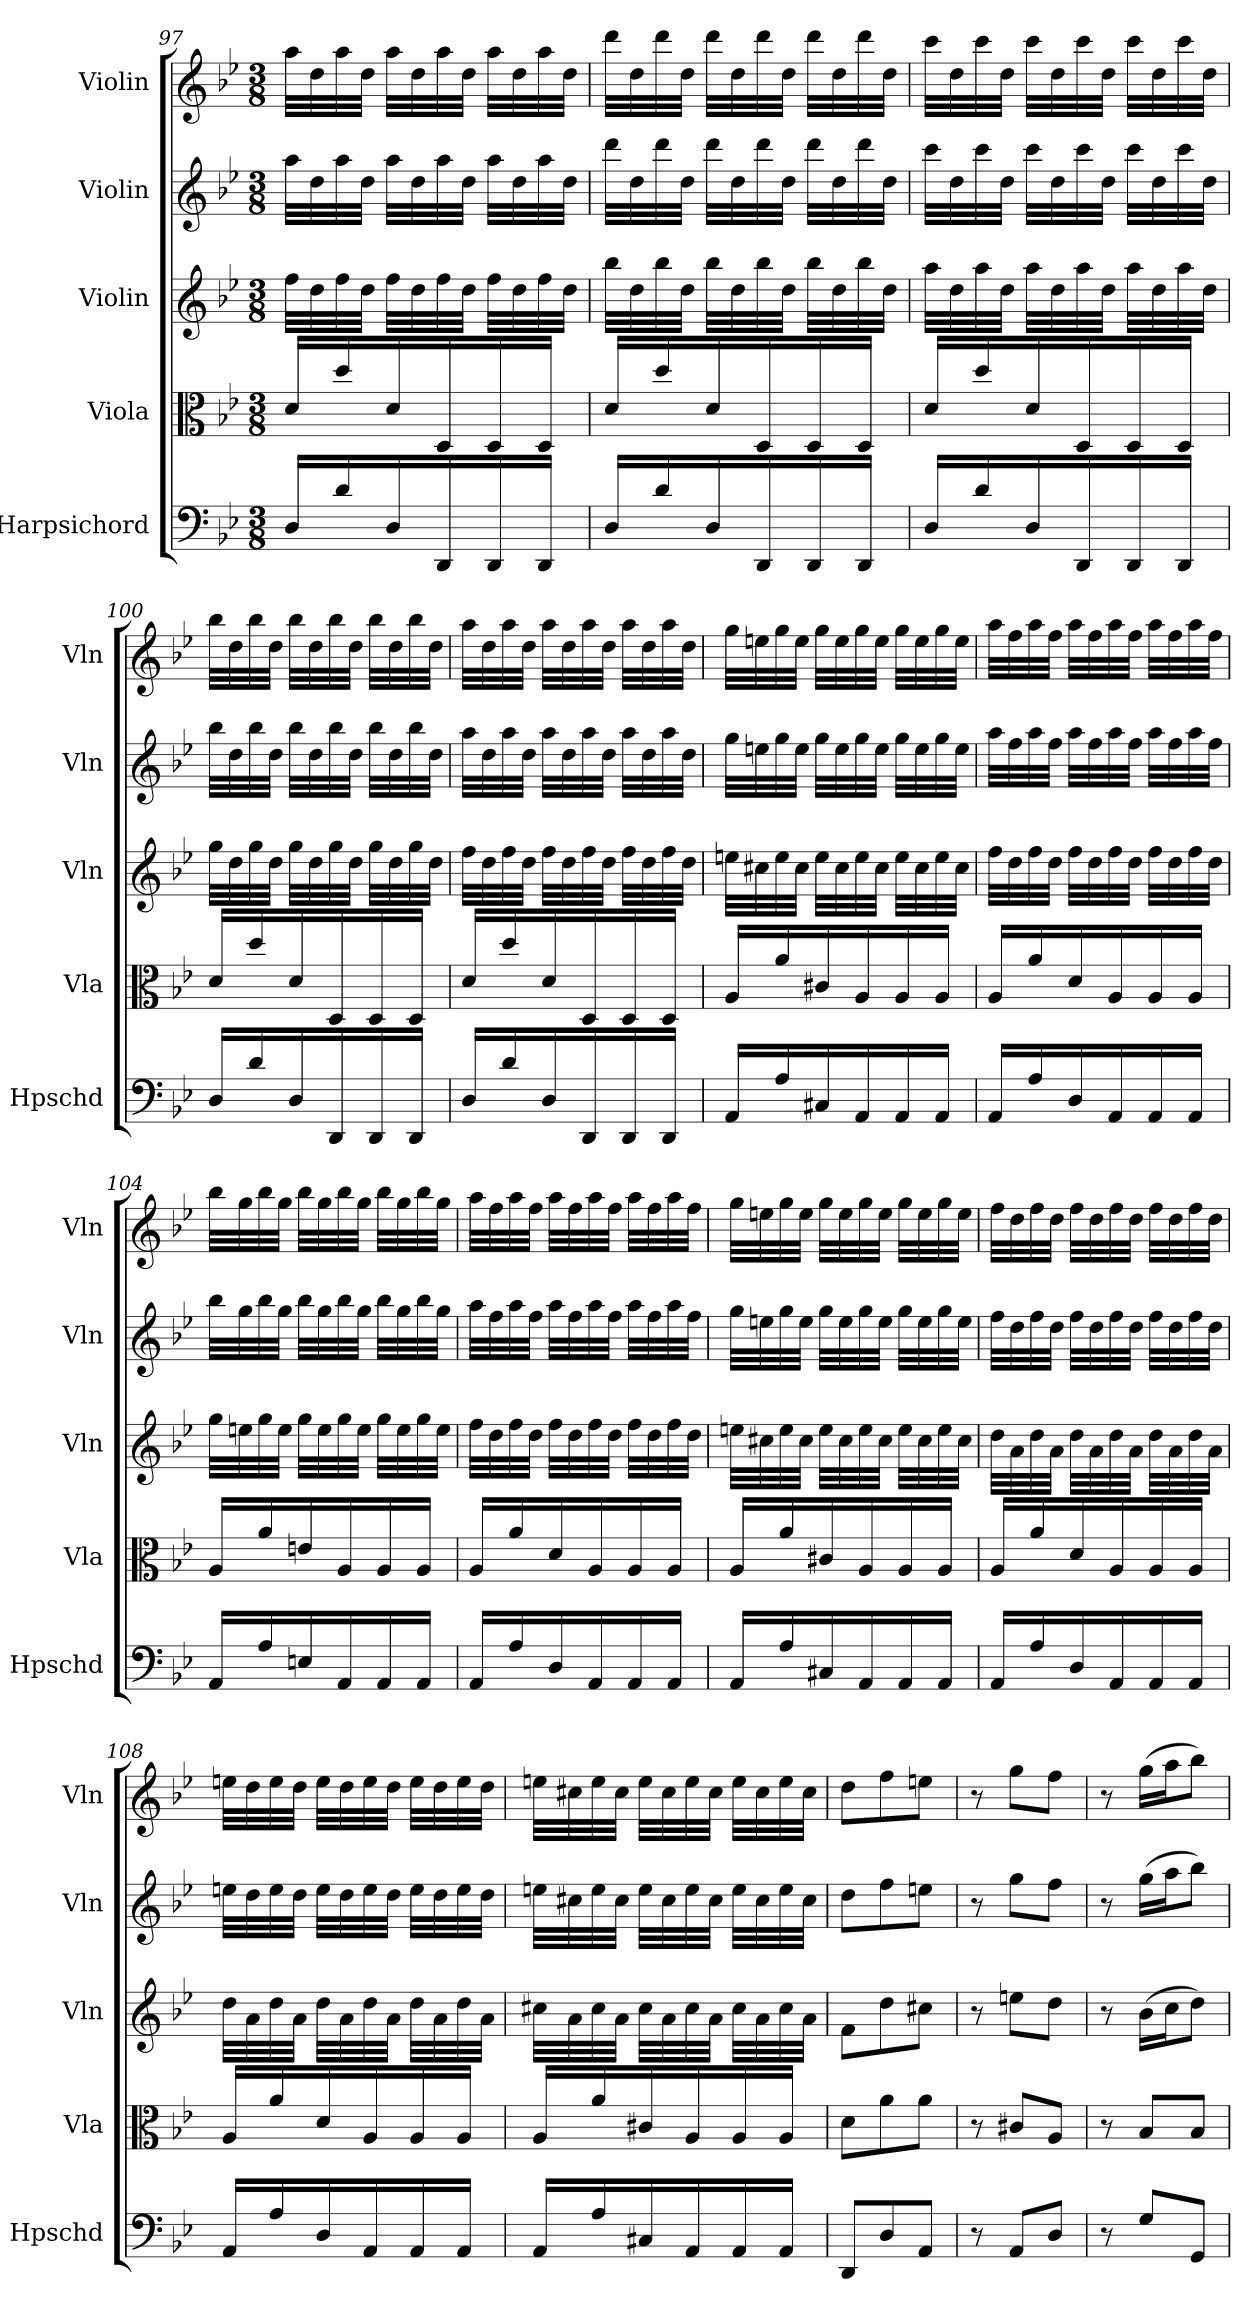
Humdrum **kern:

**kern	**kern	**kern	**kern	**kern
*part5	*part4	*part3	*part2	*part1
*staff5	*staff4	*staff3	*staff2	*staff1
*I"Harpsichord	*I"Viola	*I"Violin	*I"Violin	*I"Violin
*I'Hpschd	*I'Vla	*I'Vln	*I'Vln	*I'Vln
*clefF4	*clefC3	*clefG2	*clefG2	*clefG2
*k[b-e-]	*k[b-e-]	*k[b-e-]	*k[b-e-]	*k[b-e-]
*g:	*g:	*g:	*g:	*g:
*M3/8	*M3/8	*M3/8	*M3/8	*M3/8
=97	=97	=97	=97	=97
16D/LL	16d/LL	32ff\LLL	32aa\LLL	32aa\LLL
.	.	32dd\	32dd\	32dd\
16d/	16dd/	32ff\	32aa\	32aa\
.	.	32dd\JJJ	32dd\JJJ	32dd\JJJ
16D/	16d/	32ff\LLL	32aa\LLL	32aa\LLL
.	.	32dd\	32dd\	32dd\
16DD/	16D/	32ff\	32aa\	32aa\
.	.	32dd\JJJ	32dd\JJJ	32dd\JJJ
16DD/	16D/	32ff\LLL	32aa\LLL	32aa\LLL
.	.	32dd\	32dd\	32dd\
16DD/JJ	16D/JJ	32ff\	32aa\	32aa\
.	.	32dd\JJJ	32dd\JJJ	32dd\JJJ
=98	=98	=98	=98	=98
16D/LL	16d/LL	32bb-\LLL	32ddd\LLL	32ddd\LLL
.	.	32dd\	32dd\	32dd\
16d/	16dd/	32bb-\	32ddd\	32ddd\
.	.	32dd\JJJ	32dd\JJJ	32dd\JJJ
16D/	16d/	32bb-\LLL	32ddd\LLL	32ddd\LLL
.	.	32dd\	32dd\	32dd\
16DD/	16D/	32bb-\	32ddd\	32ddd\
.	.	32dd\JJJ	32dd\JJJ	32dd\JJJ
16DD/	16D/	32bb-\LLL	32ddd\LLL	32ddd\LLL
.	.	32dd\	32dd\	32dd\
16DD/JJ	16D/JJ	32bb-\	32ddd\	32ddd\
.	.	32dd\JJJ	32dd\JJJ	32dd\JJJ
=99	=99	=99	=99	=99
16D/LL	16d/LL	32aa\LLL	32ccc\LLL	32ccc\LLL
.	.	32dd\	32dd\	32dd\
16d/	16dd/	32aa\	32ccc\	32ccc\
.	.	32dd\JJJ	32dd\JJJ	32dd\JJJ
16D/	16d/	32aa\LLL	32ccc\LLL	32ccc\LLL
.	.	32dd\	32dd\	32dd\
16DD/	16D/	32aa\	32ccc\	32ccc\
.	.	32dd\JJJ	32dd\JJJ	32dd\JJJ
16DD/	16D/	32aa\LLL	32ccc\LLL	32ccc\LLL
.	.	32dd\	32dd\	32dd\
16DD/JJ	16D/JJ	32aa\	32ccc\	32ccc\
.	.	32dd\JJJ	32dd\JJJ	32dd\JJJ
=100	=100	=100	=100	=100
16D/LL	16d/LL	32gg\LLL	32bb-\LLL	32bb-\LLL
.	.	32dd\	32dd\	32dd\
16d/	16dd/	32gg\	32bb-\	32bb-\
.	.	32dd\JJJ	32dd\JJJ	32dd\JJJ
16D/	16d/	32gg\LLL	32bb-\LLL	32bb-\LLL
.	.	32dd\	32dd\	32dd\
16DD/	16D/	32gg\	32bb-\	32bb-\
.	.	32dd\JJJ	32dd\JJJ	32dd\JJJ
16DD/	16D/	32gg\LLL	32bb-\LLL	32bb-\LLL
.	.	32dd\	32dd\	32dd\
16DD/JJ	16D/JJ	32gg\	32bb-\	32bb-\
.	.	32dd\JJJ	32dd\JJJ	32dd\JJJ
=101	=101	=101	=101	=101
16D/LL	16d/LL	32ff\LLL	32aa\LLL	32aa\LLL
.	.	32dd\	32dd\	32dd\
16d/	16dd/	32ff\	32aa\	32aa\
.	.	32dd\JJJ	32dd\JJJ	32dd\JJJ
16D/	16d/	32ff\LLL	32aa\LLL	32aa\LLL
.	.	32dd\	32dd\	32dd\
16DD/	16D/	32ff\	32aa\	32aa\
.	.	32dd\JJJ	32dd\JJJ	32dd\JJJ
16DD/	16D/	32ff\LLL	32aa\LLL	32aa\LLL
.	.	32dd\	32dd\	32dd\
16DD/JJ	16D/JJ	32ff\	32aa\	32aa\
.	.	32dd\JJJ	32dd\JJJ	32dd\JJJ
=102	=102	=102	=102	=102
16AA/LL	16A/LL	32een\LLL	32gg\LLL	32gg\LLL
.	.	32cc#X\	32een\	32een\
16A/	16a/	32ee\	32gg\	32gg\
.	.	32cc#\JJJ	32ee\JJJ	32ee\JJJ
16C#X/	16c#X/	32ee\LLL	32gg\LLL	32gg\LLL
.	.	32cc#\	32ee\	32ee\
16AA/	16A/	32ee\	32gg\	32gg\
.	.	32cc#\JJJ	32ee\JJJ	32ee\JJJ
16AA/	16A/	32ee\LLL	32gg\LLL	32gg\LLL
.	.	32cc#\	32ee\	32ee\
16AA/JJ	16A/JJ	32ee\	32gg\	32gg\
.	.	32cc#\JJJ	32ee\JJJ	32ee\JJJ
=103	=103	=103	=103	=103
16AA/LL	16A/LL	32ff\LLL	32aa\LLL	32aa\LLL
.	.	32dd\	32ff\	32ff\
16A/	16a/	32ff\	32aa\	32aa\
.	.	32dd\JJJ	32ff\JJJ	32ff\JJJ
16D/	16d/	32ff\LLL	32aa\LLL	32aa\LLL
.	.	32dd\	32ff\	32ff\
16AA/	16A/	32ff\	32aa\	32aa\
.	.	32dd\JJJ	32ff\JJJ	32ff\JJJ
16AA/	16A/	32ff\LLL	32aa\LLL	32aa\LLL
.	.	32dd\	32ff\	32ff\
16AA/JJ	16A/JJ	32ff\	32aa\	32aa\
.	.	32dd\JJJ	32ff\JJJ	32ff\JJJ
=104	=104	=104	=104	=104
16AA/LL	16A/LL	32gg\LLL	32bb-\LLL	32bb-\LLL
.	.	32een\	32gg\	32gg\
16A/	16a/	32gg\	32bb-\	32bb-\
.	.	32ee\JJJ	32gg\JJJ	32gg\JJJ
16En/	16en/	32gg\LLL	32bb-\LLL	32bb-\LLL
.	.	32ee\	32gg\	32gg\
16AA/	16A/	32gg\	32bb-\	32bb-\
.	.	32ee\JJJ	32gg\JJJ	32gg\JJJ
16AA/	16A/	32gg\LLL	32bb-\LLL	32bb-\LLL
.	.	32ee\	32gg\	32gg\
16AA/JJ	16A/JJ	32gg\	32bb-\	32bb-\
.	.	32ee\JJJ	32gg\JJJ	32gg\JJJ
=105	=105	=105	=105	=105
16AA/LL	16A/LL	32ff\LLL	32aa\LLL	32aa\LLL
.	.	32dd\	32ff\	32ff\
16A/	16a/	32ff\	32aa\	32aa\
.	.	32dd\JJJ	32ff\JJJ	32ff\JJJ
16D/	16d/	32ff\LLL	32aa\LLL	32aa\LLL
.	.	32dd\	32ff\	32ff\
16AA/	16A/	32ff\	32aa\	32aa\
.	.	32dd\JJJ	32ff\JJJ	32ff\JJJ
16AA/	16A/	32ff\LLL	32aa\LLL	32aa\LLL
.	.	32dd\	32ff\	32ff\
16AA/JJ	16A/JJ	32ff\	32aa\	32aa\
.	.	32dd\JJJ	32ff\JJJ	32ff\JJJ
=106	=106	=106	=106	=106
16AA/LL	16A/LL	32een\LLL	32gg\LLL	32gg\LLL
.	.	32cc#X\	32een\	32een\
16A/	16a/	32ee\	32gg\	32gg\
.	.	32cc#\JJJ	32ee\JJJ	32ee\JJJ
16C#X/	16c#X/	32ee\LLL	32gg\LLL	32gg\LLL
.	.	32cc#\	32ee\	32ee\
16AA/	16A/	32ee\	32gg\	32gg\
.	.	32cc#\JJJ	32ee\JJJ	32ee\JJJ
16AA/	16A/	32ee\LLL	32gg\LLL	32gg\LLL
.	.	32cc#\	32ee\	32ee\
16AA/JJ	16A/JJ	32ee\	32gg\	32gg\
.	.	32cc#\JJJ	32ee\JJJ	32ee\JJJ
=107	=107	=107	=107	=107
16AA/LL	16A/LL	32dd\LLL	32ff\LLL	32ff\LLL
.	.	32a\	32dd\	32dd\
16A/	16a/	32dd\	32ff\	32ff\
.	.	32a\JJJ	32dd\JJJ	32dd\JJJ
16D/	16d/	32dd\LLL	32ff\LLL	32ff\LLL
.	.	32a\	32dd\	32dd\
16AA/	16A/	32dd\	32ff\	32ff\
.	.	32a\JJJ	32dd\JJJ	32dd\JJJ
16AA/	16A/	32dd\LLL	32ff\LLL	32ff\LLL
.	.	32a\	32dd\	32dd\
16AA/JJ	16A/JJ	32dd\	32ff\	32ff\
.	.	32a\JJJ	32dd\JJJ	32dd\JJJ
=108	=108	=108	=108	=108
16AA/LL	16A/LL	32dd\LLL	32een\LLL	32een\LLL
.	.	32a\	32dd\	32dd\
16A/	16a/	32dd\	32ee\	32ee\
.	.	32a\JJJ	32dd\JJJ	32dd\JJJ
16D/	16d/	32dd\LLL	32ee\LLL	32ee\LLL
.	.	32a\	32dd\	32dd\
16AA/	16A/	32dd\	32ee\	32ee\
.	.	32a\JJJ	32dd\JJJ	32dd\JJJ
16AA/	16A/	32dd\LLL	32ee\LLL	32ee\LLL
.	.	32a\	32dd\	32dd\
16AA/JJ	16A/JJ	32dd\	32ee\	32ee\
.	.	32a\JJJ	32dd\JJJ	32dd\JJJ
=109	=109	=109	=109	=109
16AA/LL	16A/LL	32cc#X\LLL	32een\LLL	32een\LLL
.	.	32a\	32cc#X\	32cc#X\
16A/	16a/	32cc#\	32ee\	32ee\
.	.	32a\JJJ	32cc#\JJJ	32cc#\JJJ
16C#X/	16c#X/	32cc#\LLL	32ee\LLL	32ee\LLL
.	.	32a\	32cc#\	32cc#\
16AA/	16A/	32cc#\	32ee\	32ee\
.	.	32a\JJJ	32cc#\JJJ	32cc#\JJJ
16AA/	16A/	32cc#\LLL	32ee\LLL	32ee\LLL
.	.	32a\	32cc#\	32cc#\
16AA/JJ	16A/JJ	32cc#\	32ee\	32ee\
.	.	32a\JJJ	32cc#\JJJ	32cc#\JJJ
=110	=110	=110	=110	=110
8DD/L	8d\L	8f\L	8dd\L	8dd\L
8D/	8a\	8dd\	8ff\	8ff\
8AA/J	8a\J	8cc#X\J	8een\J	8een\J
=111	=111	=111	=111	=111
8r	8r	8r	8r	8r
8AA/L	8c#X/L	8een\L	8gg\L	8gg\L
8D/J	8A/J	8dd\J	8ff\J	8ff\J
=112	=112	=112	=112	=112
8r	8r	8r	8r	8r
8G/L	8B-/L	(16b-\LL	(16gg\LL	(16gg\LL
.	.	16cc\J	16aa\J	16aa\J
8GG/J	8B-/J	8dd\J)	8bb-\J)	8bb-\J)
=	=	=	=	=
*-	*-	*-	*-	*-
